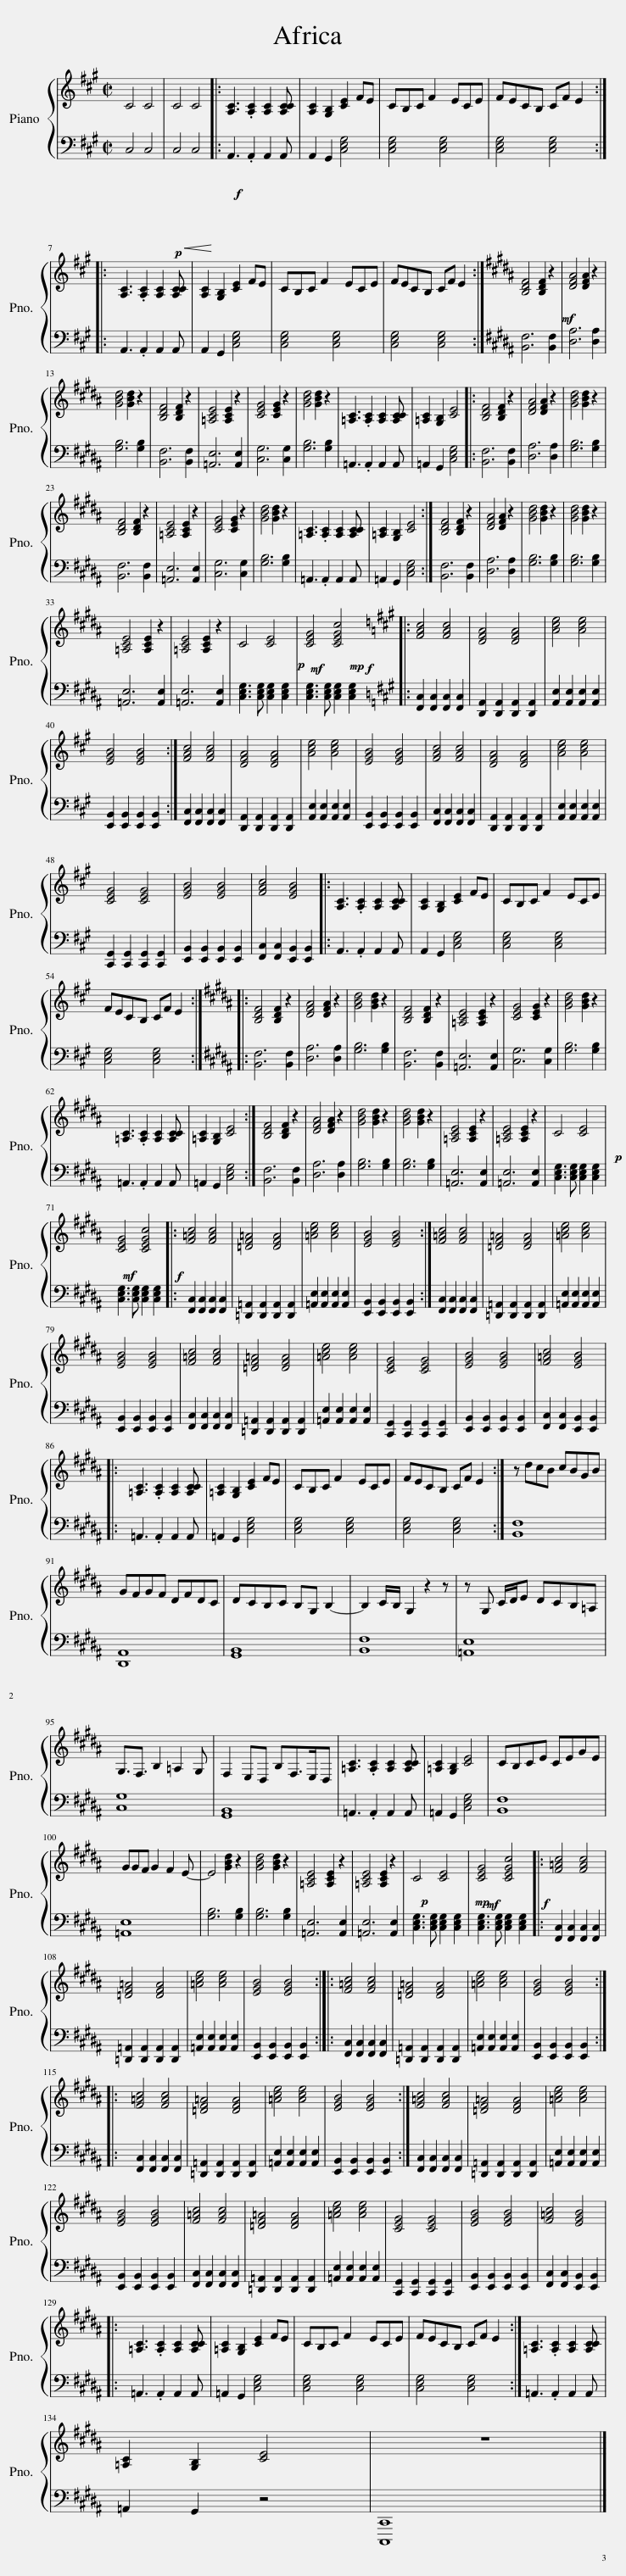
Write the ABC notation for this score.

X:1
%%score { 1 | 2 }
L:1/8
Q:1/4=188
M:4/4
I:linebreak $
K:A
V:1 treble
V:2 bass
V:1
 C4 C4 | C4 C4 |: [A,C]3 .[A,C]2 [A,C]2 [A,CC] | [A,C]2 [G,B,]2 [CE]2 FE | CB,C F2 ECE | %5
 FECB, CF E2 ::$ [A,C]3 .[A,C]2 [A,C]2 [A,CC] | [A,C]2 [G,B,]2 [CE]2 FE | CB,C F2 ECE | FECB, CF E2 :| %10
[K:B]!mf! [B,DF]4 [B,DF]2 z2 | [DFA]4 [DFA]2 z2 |$ [GBd]4 [GBd]2 z2 | [B,DF]4 [B,DF]2 z2 | [=A,CE]4 [A,CE]2 z2 | %15
 [CEG]4 [CEG]2 z2 | [GBd]4 [GBd]2 z2 | [=A,C]3 .[A,C]2 [A,C]2 [A,CC] | [=A,C]2 [G,B,]2 [CE]4 |: [B,DF]4 [B,DF]2 z2 | %20
 [DFA]4 [DFA]2 z2 | [GBd]4 [GBd]2 z2 |$ [B,DF]4 [B,DF]2 z2 | [=A,CE]4 [A,CE]2 z2 | [CEG]4 [CEG]2 z2 | %25
 [GBd]4 [GBd]2 z2 | [=A,C]3 .[A,C]2 [A,C]2 [A,CC] | [=A,C]2 [G,B,]2 [CE]4 :| [B,DF]4 [B,DF]2 z2 | [DFA]4 [DFA]2 z2 | %30
 [GBd]4 [GBd]2 z2 | [GBd]4 [GBd]2 z2 |$ [=A,CE]4 [A,CE]2 z2 | [=A,CE]4 [A,CE]2 z2 |!p! C4!mp! [CE]4 | %35
!mf! [CEG]4!f! [CEGc]4 |:[K:A] [FAc]4 [FAc]4 | [DFA]4 [DFA]4 | [Ace]4 [Ace]4 |$ [EGB]4 [EGB]4 :| %40
 [FAc]4 [FAc]4 | [DFA]4 [DFA]4 | [Ace]4 [Ace]4 | [EGB]4 [EGB]4 | [FAc]4 [FAc]4 | %45
 [DFA]4 [DFA]4 | [Ace]4 [Ace]4 |$ [CEG]4 [CEG]4 | [EGB]4 [EGB]4 | [FAc]4 [EGB]4 |: %50
 [A,C]3 .[A,C]2 [A,C]2 [A,CC] | [A,C]2 [G,B,]2 [CE]2 FE | CB,C F2 ECE |$ FECB, CF E2 ::[K:B] [B,DF]4 [B,DF]2 z2 | %55
 [DFA]4 [DFA]2 z2 | [GBd]4 [GBd]2 z2 | [B,DF]4 [B,DF]2 z2 | [=A,CE]4 [A,CE]2 z2 | [CEG]4 [CEG]2 z2 | %60
 [GBd]4 [GBd]2 z2 |$ [=A,C]3 .[A,C]2 [A,C]2 [A,CC] | [=A,C]2 [G,B,]2 [CE]4 :| [B,DF]4 [B,DF]2 z2 | [DFA]4 [DFA]2 z2 | %65
 [GBd]4 [GBd]2 z2 | [GBd]4 [GBd]2 z2 | [=A,CE]4 [A,CE]2 z2 | [=A,CE]4 [A,CE]2 z2 |!p! C4!mp! [CE]4 |$ %70
!mf! [CEG]4!f! [CEGc]4 |: [F=Ac]4 [FAc]4 | [=DF=A]4 [DFA]4 | [=Ace]4 [Ace]4 | [EGB]4 [EGB]4 :| %75
 [F=Ac]4 [FAc]4 | [=DF=A]4 [DFA]4 | [=Ace]4 [Ace]4 |$ [EGB]4 [EGB]4 | [F=Ac]4 [FAc]4 | %80
 [=DF=A]4 [DFA]4 | [=Ace]4 [Ace]4 | [CEG]4 [CEG]4 | [EGB]4 [EGB]4 | [F=Ac]4 [EGB]4 |:$ %85
 [=A,C]3 .[A,C]2 [A,C]2 [A,CC] | [=A,C]2 [G,B,]2 [CE]2 FE | CB,C F2 ECE | FECB, CF E2 :| z dcB cBGB |$ %90
 GFGF DFDC | DCB,C B,G, B,2- | B,2 C/B,/ G,2 z2 z | z G, C/D/E DCB,=A, |$ G,3/2F,3/2 B,2 =A,2 G, | %95
 F,2 E,D, B,F,>E,D, | [=A,C]3 .[A,C]2 [A,C]2 [A,CC] | [=A,C]2 [G,B,]2 [CE]4 | CB,CE CEGE |$ GGF G2 F2 E- | %100
 E4 [GBd]2 z2 | [GBd]4 [GBd]2 z2 | [=A,CE]4 [A,CE]2 z2 | [=A,CE]4 [A,CE]2 z2 |!p! C4!mp! [CE]4 | %105
!mf! [CEG]4!f! [CEGc]4 |: [F=Ac]4 [FAc]4 |$ [=DF=A]4 [DFA]4 | [=Ace]4 [Ace]4 | [EGB]4 [EGB]4 :: %110
 [F=Ac]4 [FAc]4 | [=DF=A]4 [DFA]4 | [=Ace]4 [Ace]4 | [EGB]4 [EGB]4 ::$ [F=Ac]4 [FAc]4 | %115
 [=DF=A]4 [DFA]4 | [=Ace]4 [Ace]4 | [EGB]4 [EGB]4 :| [F=Ac]4 [FAc]4 | [=DF=A]4 [DFA]4 | %120
 [=Ace]4 [Ace]4 |$ [EGB]4 [EGB]4 | [F=Ac]4 [FAc]4 | [=DF=A]4 [DFA]4 | [=Ace]4 [Ace]4 | %125
 [CEG]4 [CEG]4 | [EGB]4 [EGB]4 | [F=Ac]4 [EGB]4 |:$ [=A,C]3 .[A,C]2 [A,C]2 [A,CC] | [=A,C]2 [G,B,]2 [CE]2 FE | %130
 CB,C F2 ECE | FECB, CF E2 :| [=A,C]3 .[A,C]2 [A,C]2 [A,CC] |$ [=A,C]2 [G,B,]2 [CE]4 | z8 |] %135
V:2
!p! C,4!<(! C,4!<)! | C,4 C,4 |:!f! A,,3 .A,,2 A,,2 A,, | A,,2 G,,2 [C,E,G,]4 | [C,E,G,]4 [C,E,G,]4 | %5
 [C,E,G,]4 [C,E,G,]4 ::$ A,,3 .A,,2 A,,2 A,, | A,,2 G,,2 [C,E,G,]4 | [C,E,G,]4 [C,E,G,]4 | [C,E,G,]4 [C,E,G,]4 :| %10
[K:B] [B,,F,]6 [B,,F,]2 | [D,A,]6 [D,A,]2 |$ [G,B,]6 [G,B,]2 | [B,,F,]6 [B,,F,]2 | [=A,,E,]6 [A,,E,]2 | %15
 [C,G,]6 [C,G,]2 | [G,B,]6 [G,B,]2 | =A,,3 .A,,2 A,,2 A,, | =A,,2 G,,2 [C,E,G,]4 |: [B,,F,]6 [B,,F,]2 | %20
 [D,A,]6 [D,A,]2 | [G,B,]6 [G,B,]2 |$ [B,,F,]6 [B,,F,]2 | [=A,,E,]6 [A,,E,]2 | [C,G,]6 [C,G,]2 | %25
 [G,B,]6 [G,B,]2 | =A,,3 .A,,2 A,,2 A,, | =A,,2 G,,2 [C,E,G,]4 :| [B,,F,]6 [B,,F,]2 | [D,A,]6 [D,A,]2 | %30
 [G,B,]6 [G,B,]2 | [G,B,]6 [G,B,]2 |$ [=A,,E,]6 [A,,E,]2 | [=A,,E,]6 [A,,E,]2 | [C,E,G,]3 [C,E,G,] [C,E,G,]2 [C,E,G,]2 | %35
 [C,E,G,]3 [C,E,G,] [C,E,G,]2 [C,E,G,]2 |:[K:A] [F,,C,]2 [F,,C,]2 [F,,C,]2 [F,,C,]2 | [D,,A,,]2 [D,,A,,]2 [D,,A,,]2 [D,,A,,]2 | [A,,E,]2 [A,,E,]2 [A,,E,]2 [A,,E,]2 |$ [E,,B,,]2 [E,,B,,]2 [E,,B,,]2 [E,,B,,]2 :| %40
 [F,,C,]2 [F,,C,]2 [F,,C,]2 [F,,C,]2 | [D,,A,,]2 [D,,A,,]2 [D,,A,,]2 [D,,A,,]2 | [A,,E,]2 [A,,E,]2 [A,,E,]2 [A,,E,]2 | [E,,B,,]2 [E,,B,,]2 [E,,B,,]2 [E,,B,,]2 | [F,,C,]2 [F,,C,]2 [F,,C,]2 [F,,C,]2 | %45
 [D,,A,,]2 [D,,A,,]2 [D,,A,,]2 [D,,A,,]2 | [A,,E,]2 [A,,E,]2 [A,,E,]2 [A,,E,]2 |$ [C,,G,,]2 [C,,G,,]2 [C,,G,,]2 [C,,G,,]2 | [E,,B,,]2 [E,,B,,]2 [E,,B,,]2 [E,,B,,]2 | [F,,C,]2 [F,,C,]2 [E,,B,,]2 [E,,B,,]2 |: %50
 A,,3 .A,,2 A,,2 A,, | A,,2 G,,2 [C,E,G,]4 | [C,E,G,]4 [C,E,G,]4 |$ [C,E,G,]4 [C,E,G,]4 ::[K:B] [B,,F,]6 [B,,F,]2 | %55
 [D,A,]6 [D,A,]2 | [G,B,]6 [G,B,]2 | [B,,F,]6 [B,,F,]2 | [=A,,E,]6 [A,,E,]2 | [C,G,]6 [C,G,]2 | %60
 [G,B,]6 [G,B,]2 |$ =A,,3 .A,,2 A,,2 A,, | =A,,2 G,,2 [C,E,G,]4 :| [B,,F,]6 [B,,F,]2 | [D,A,]6 [D,A,]2 | %65
 [G,B,]6 [G,B,]2 | [G,B,]6 [G,B,]2 | [=A,,E,]6 [A,,E,]2 | [=A,,E,]6 [A,,E,]2 | [C,E,G,]3 [C,E,G,] [C,E,G,]2 [C,E,G,]2 |$ %70
 [C,E,G,]3 [C,E,G,] [C,E,G,]2 [C,E,G,]2 |: [F,,C,]2 [F,,C,]2 [F,,C,]2 [F,,C,]2 | [=D,,=A,,]2 [D,,A,,]2 [D,,A,,]2 [D,,A,,]2 | [=A,,E,]2 [A,,E,]2 [A,,E,]2 [A,,E,]2 | [E,,B,,]2 [E,,B,,]2 [E,,B,,]2 [E,,B,,]2 :| %75
 [F,,C,]2 [F,,C,]2 [F,,C,]2 [F,,C,]2 | [=D,,=A,,]2 [D,,A,,]2 [D,,A,,]2 [D,,A,,]2 | [=A,,E,]2 [A,,E,]2 [A,,E,]2 [A,,E,]2 |$ [E,,B,,]2 [E,,B,,]2 [E,,B,,]2 [E,,B,,]2 | [F,,C,]2 [F,,C,]2 [F,,C,]2 [F,,C,]2 | %80
 [=D,,=A,,]2 [D,,A,,]2 [D,,A,,]2 [D,,A,,]2 | [=A,,E,]2 [A,,E,]2 [A,,E,]2 [A,,E,]2 | [C,,G,,]2 [C,,G,,]2 [C,,G,,]2 [C,,G,,]2 | [E,,B,,]2 [E,,B,,]2 [E,,B,,]2 [E,,B,,]2 | [F,,C,]2 [F,,C,]2 [E,,B,,]2 [E,,B,,]2 |:$ %85
 =A,,3 .A,,2 A,,2 A,, | =A,,2 G,,2 [C,E,G,]4 | [C,E,G,]4 [C,E,G,]4 | [C,E,G,]4 [C,E,G,]4 :| [B,,F,]8 |$ %90
 [D,,A,,]8 | [G,,B,,]8 | [B,,F,]8 | [=A,,E,]8 |$ [C,G,]8 | %95
 [G,,B,,]8 | =A,,3 .A,,2 A,,2 A,, | =A,,2 G,,2 [C,E,G,]4 | [B,,F,]8 |$ [=A,,E,]8 | %100
 [G,B,]6 [G,B,]2 | [G,B,]6 [G,B,]2 | [=A,,E,]6 [A,,E,]2 | [=A,,E,]6 [A,,E,]2 | [C,E,G,]3 [C,E,G,] [C,E,G,]2 [C,E,G,]2 | %105
 [C,E,G,]3 [C,E,G,] [C,E,G,]2 [C,E,G,]2 |: [F,,C,]2 [F,,C,]2 [F,,C,]2 [F,,C,]2 |$ [=D,,=A,,]2 [D,,A,,]2 [D,,A,,]2 [D,,A,,]2 | [=A,,E,]2 [A,,E,]2 [A,,E,]2 [A,,E,]2 | [E,,B,,]2 [E,,B,,]2 [E,,B,,]2 [E,,B,,]2 :: %110
 [F,,C,]2 [F,,C,]2 [F,,C,]2 [F,,C,]2 | [=D,,=A,,]2 [D,,A,,]2 [D,,A,,]2 [D,,A,,]2 | [=A,,E,]2 [A,,E,]2 [A,,E,]2 [A,,E,]2 | [E,,B,,]2 [E,,B,,]2 [E,,B,,]2 [E,,B,,]2 ::$ [F,,C,]2 [F,,C,]2 [F,,C,]2 [F,,C,]2 | %115
 [=D,,=A,,]2 [D,,A,,]2 [D,,A,,]2 [D,,A,,]2 | [=A,,E,]2 [A,,E,]2 [A,,E,]2 [A,,E,]2 | [E,,B,,]2 [E,,B,,]2 [E,,B,,]2 [E,,B,,]2 :| [F,,C,]2 [F,,C,]2 [F,,C,]2 [F,,C,]2 | [=D,,=A,,]2 [D,,A,,]2 [D,,A,,]2 [D,,A,,]2 | %120
 [=A,,E,]2 [A,,E,]2 [A,,E,]2 [A,,E,]2 |$ [E,,B,,]2 [E,,B,,]2 [E,,B,,]2 [E,,B,,]2 | [F,,C,]2 [F,,C,]2 [F,,C,]2 [F,,C,]2 | [=D,,=A,,]2 [D,,A,,]2 [D,,A,,]2 [D,,A,,]2 | [=A,,E,]2 [A,,E,]2 [A,,E,]2 [A,,E,]2 | %125
 [C,,G,,]2 [C,,G,,]2 [C,,G,,]2 [C,,G,,]2 | [E,,B,,]2 [E,,B,,]2 [E,,B,,]2 [E,,B,,]2 | [F,,C,]2 [F,,C,]2 [E,,B,,]2 [E,,B,,]2 |:$ =A,,3 .A,,2 A,,2 A,, | =A,,2 G,,2 [C,E,G,]4 | %130
 [C,E,G,]4 [C,E,G,]4 | [C,E,G,]4 [C,E,G,]4 :| =A,,3 .A,,2 A,,2 A,, |$ =A,,2 G,,2 z4 | [C,,,C,,]8 |] %135
